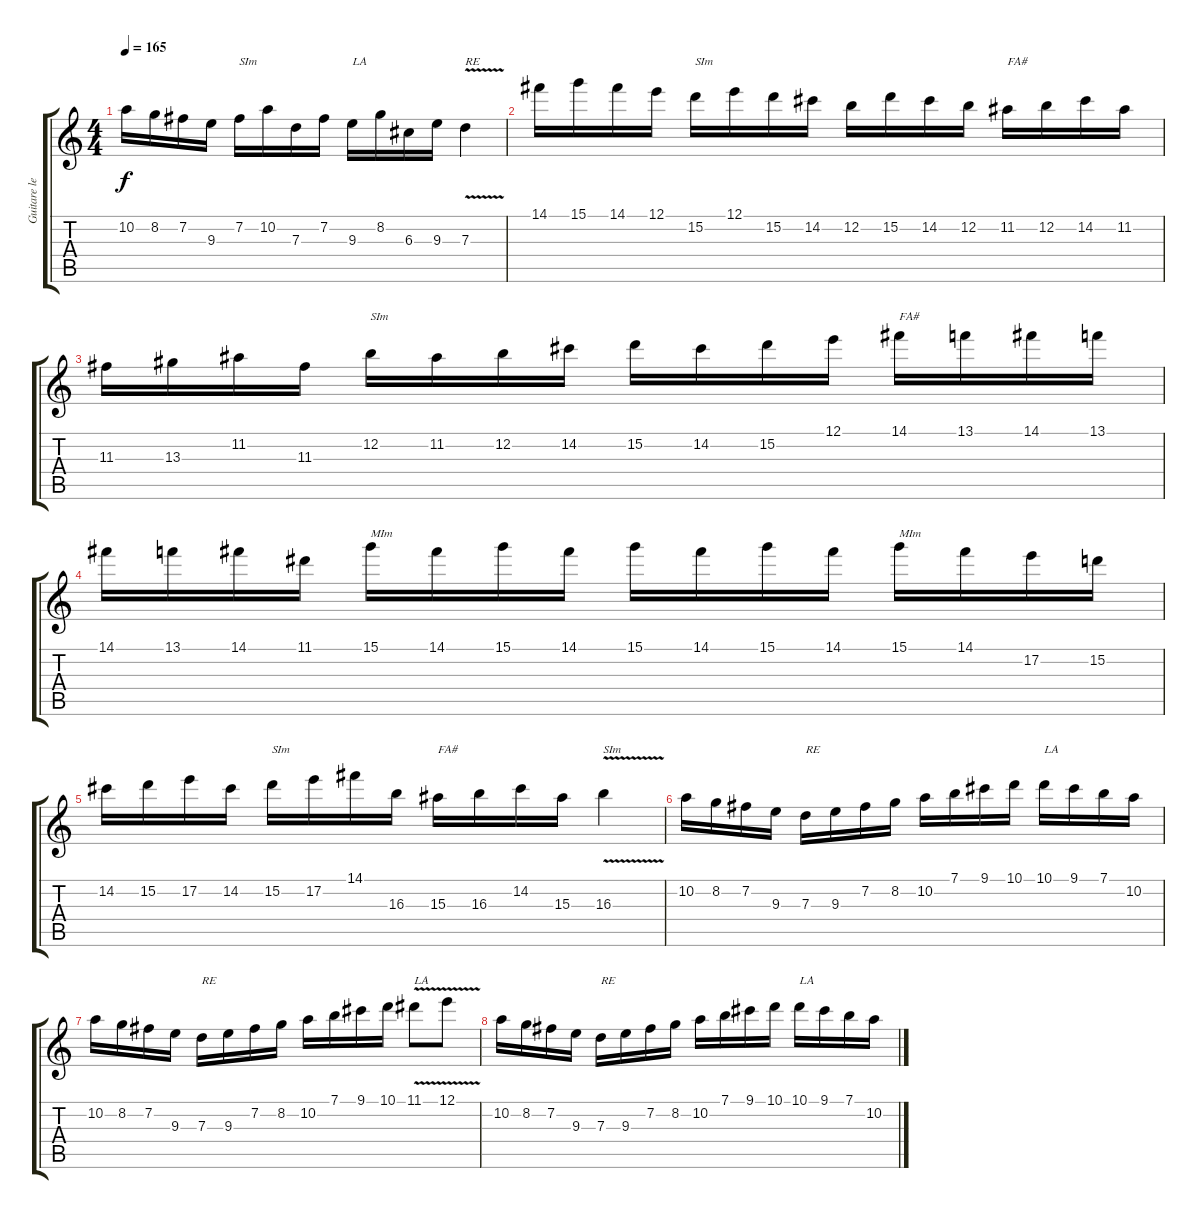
\track ("Guitare lead" "Guitare le") {instrument distortionguitar}
\staff {score tabs}
\tuning (E4 B3 G3 D3 A2 E2) {hide}
\ts (4 4)
\tempo 165
\clef g2
\ks c
10.2.16{dy f} 8.2.16 7.2.16 9.3.16 7.2.16{txt "SIm"} 10.2.16 7.3.16 7.2.16 9.3.16{txt "LA"} 8.2.16 6.3.16 9.3.16 7.3{v}.4{txt "RE"} |
14.1.16 15.1.16 14.1.16 12.1.16 15.2.16{txt "SIm"} 12.1.16 15.2.16 14.2.16 12.2.16 15.2.16 14.2.16 12.2.16 11.2.16{txt "FA#"} 12.2.16 14.2.16 11.2.16 |
11.3.16 13.3.16 11.2.16 11.3.16 12.2.16{txt "SIm"} 11.2.16 12.2.16 14.2.16 15.2.16 14.2.16 15.2.16 12.1.16 14.1.16{txt "FA#"} 13.1.16 14.1.16 13.1.16 |
14.1.16 13.1.16 14.1.16 11.1.16 15.1.16{txt "MIm"} 14.1.16 15.1.16 14.1.16 15.1.16 14.1.16 15.1.16 14.1.16 15.1.16{txt "MIm"} 14.1.16 17.2.16 15.2.16 |
14.2.16 15.2.16 17.2.16 14.2.16 15.2.16{txt "SIm"} 17.2.16 14.1.16 16.3.16 15.3.16{txt "FA#"} 16.3.16 14.2.16 15.3.16 16.3{v}.4{txt "SIm"} |
10.2.16 8.2.16 7.2.16 9.3.16 7.3.16{txt "RE"} 9.3.16 7.2.16 8.2.16 10.2.16 7.1.16 9.1.16 10.1.16 10.1.16{txt "LA"} 9.1.16 7.1.16 10.2.16 |
10.2.16 8.2.16 7.2.16 9.3.16 7.3.16{txt "RE"} 9.3.16 7.2.16 8.2.16 10.2.16 7.1.16 9.1.16 10.1.16 11.1{v}.8{txt "LA"} 12.1{v}.8 |
10.2.16 8.2.16 7.2.16 9.3.16 7.3.16{txt "RE"} 9.3.16 7.2.16 8.2.16 10.2.16 7.1.16 9.1.16 10.1.16 10.1.16{txt "LA"} 9.1.16 7.1.16 10.2.16
